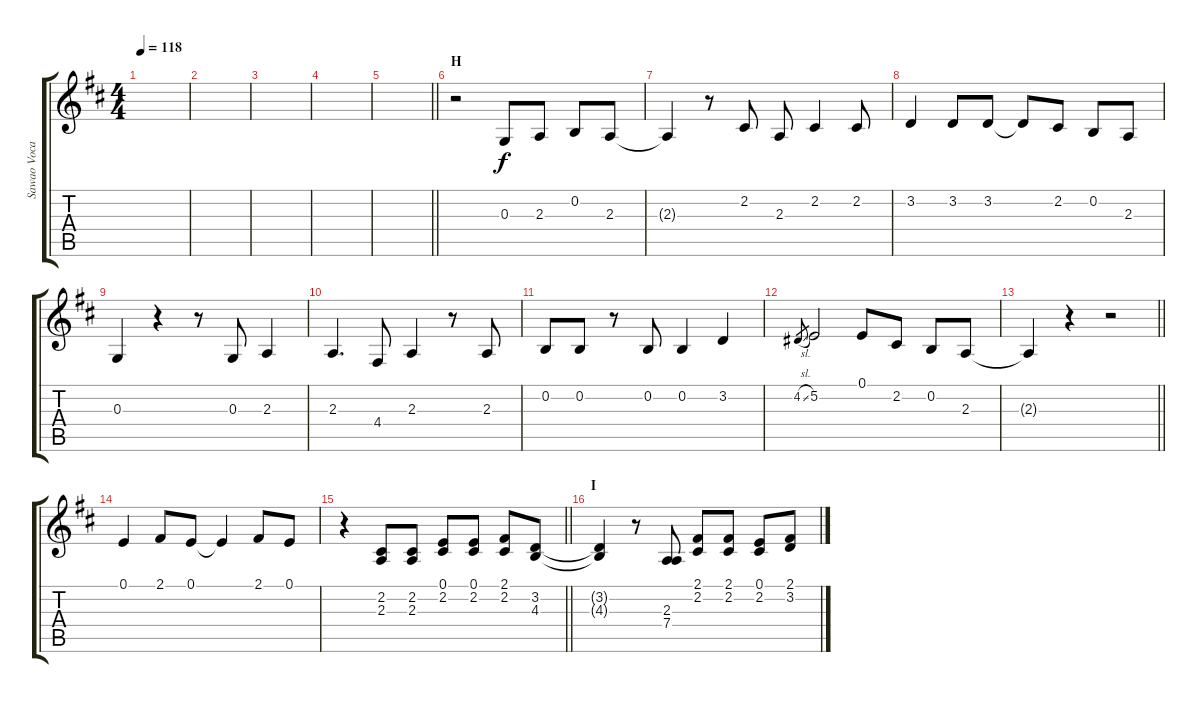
\track ("Sawao Vocal" "Sawao Voca") {instrument synthbrass1}
\staff {score tabs}
\tuning (E4 B3 G3 D3 A2 E2) {hide}
\ts (4 4)
\tempo 118
\clef g2
\ks d
|
|
|
|
\barLineRight lightlight
|
\section ("" "H")
r.2 0.3.8 2.3.8 0.2.8 2.3.8 |
2.3{t}.4 r.8 2.2.8 2.3.8 2.2.4 2.2.8 |
3.2.4 3.2.8 3.2.8 3.2{t}.8 2.2.8 0.2.8 2.3.8 |
0.3.4 r.4 r.8 0.3.8 2.3.4 |
2.3.4{d} 4.4.8 2.3.4 r.8 2.3.8 |
0.2.8 0.2.8 r.8 0.2.8 0.2.4 3.2.4 |
4.2{sl}.8{gr} 5.2.2 0.1.8 2.2.8 0.2.8 2.3.8 |
\barLineRight lightlight
2.3{t}.4 r.4 r.2 |
0.1.4 2.1.8 0.1.8 0.1{t}.4 2.1.8 0.1.8 |
\barLineRight lightlight
r.4 (2.2 2.3).8 (2.2 2.3).8 (0.1 2.2).8 (0.1 2.2).8 (2.1 2.2).8 (3.2 4.3).8 |
\section ("" "I")
(3.2{t} 4.3{t}).4 r.8 (2.3 7.4).8 (2.1 2.2).8 (2.1 2.2).8 (0.1 2.2).8 (2.1 3.2).8
